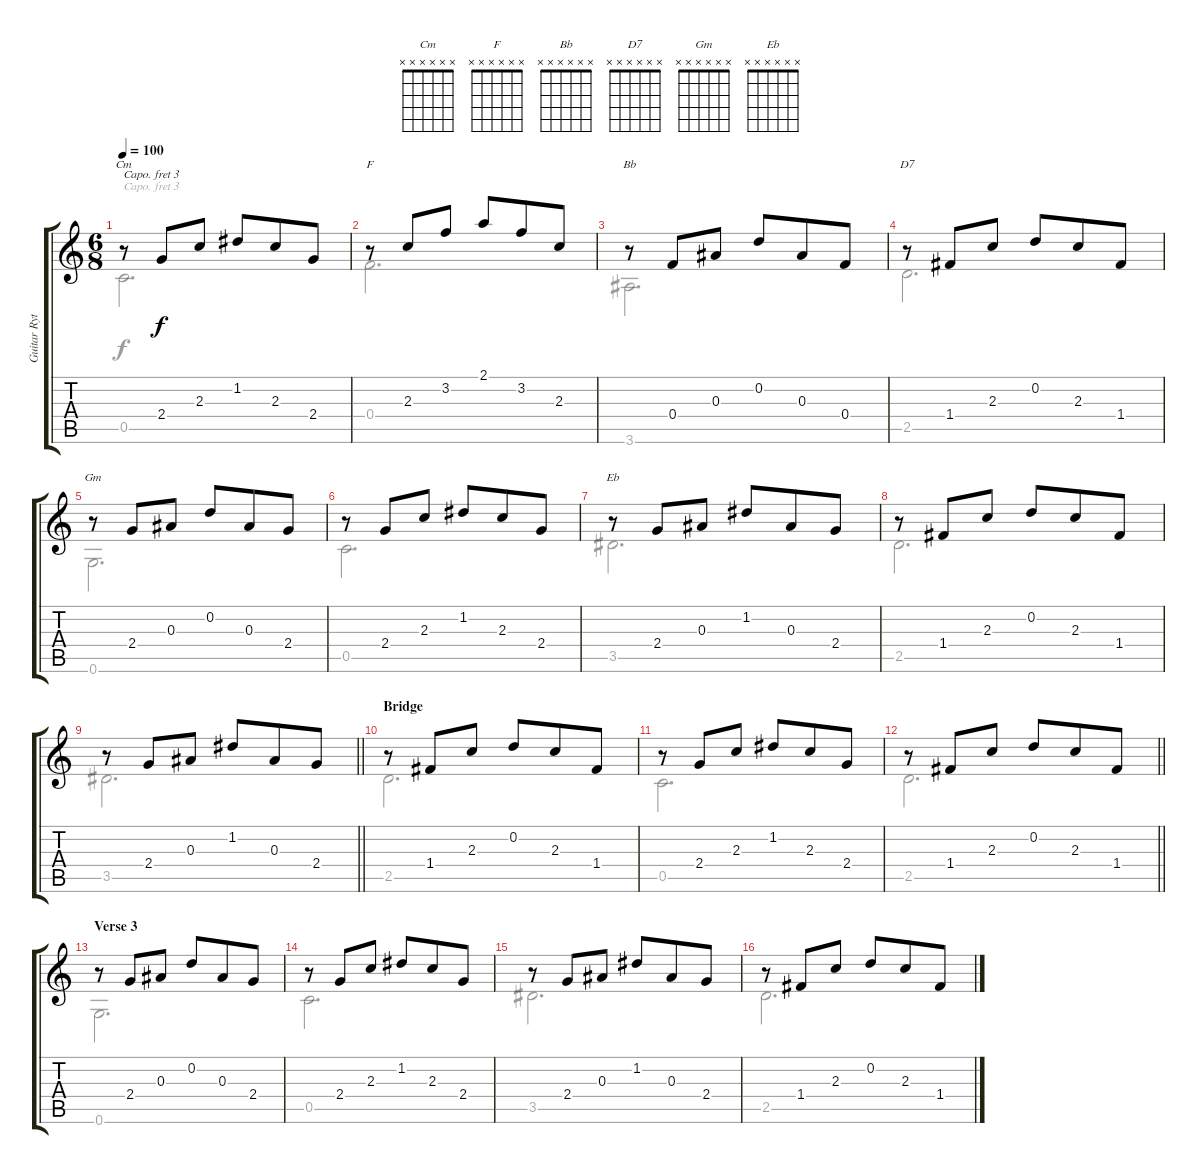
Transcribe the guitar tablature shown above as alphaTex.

\track ("Guitar Rythm" "Guitar Ryt") {instrument overdrivenguitar}
\staff {score tabs}
\capo 3
\tuning (E4 B3 G3 D3 A2 E2) {hide}
\chord ("Cm" x x x x x x)
\chord ("F" x x x x x x)
\chord ("Bb" x x x x x x)
\chord ("D7" x x x x x x)
\chord ("Gm" x x x x x x)
\chord ("Eb" x x x x x x)
\voice
\ts (6 8)
\tempo 100
\clef g2
\ks c
r.8{ch "Cm" dy f} 2.4.8 2.3.8 1.2.8 2.3.8 2.4.8 |
r.8{ch "F"} 2.3.8 3.2.8 2.1.8 3.2.8 2.3.8 |
r.8{ch "Bb"} 0.4.8 0.3.8 0.2.8 0.3.8 0.4.8 |
r.8{ch "D7"} 1.4.8 2.3.8 0.2.8 2.3.8 1.4.8 |
r.8{ch "Gm"} 2.4.8 0.3.8 0.2.8 0.3.8 2.4.8 |
r.8 2.4.8 2.3.8 1.2.8 2.3.8 2.4.8 |
r.8{ch "Eb"} 2.4.8 0.3.8 1.2.8 0.3.8 2.4.8 |
r.8 1.4.8 2.3.8 0.2.8 2.3.8 1.4.8 |
\barLineRight lightlight
r.8 2.4.8 0.3.8 1.2.8 0.3.8 2.4.8 |
\section ("" "Bridge")
r.8 1.4.8 2.3.8 0.2.8 2.3.8 1.4.8 |
r.8 2.4.8 2.3.8 1.2.8 2.3.8 2.4.8 |
\barLineRight lightlight
r.8 1.4.8 2.3.8 0.2.8 2.3.8 1.4.8 |
\section ("" "Verse 3")
r.8 2.4.8 0.3.8 0.2.8 0.3.8 2.4.8 |
r.8 2.4.8 2.3.8 1.2.8 2.3.8 2.4.8 |
r.8 2.4.8 0.3.8 1.2.8 0.3.8 2.4.8 |
r.8 1.4.8 2.3.8 0.2.8 2.3.8 1.4.8
\voice
\clef g2
\ottava regular
\simile none
\ks c
0.5.2{d dy f} |
0.4.2{d} |
3.6.2{d} |
2.5.2{d} |
0.6.2{d} |
0.5.2{d} |
3.5.2{d} |
2.5.2{d} |
\barLineRight lightlight
3.5.2{d} |
2.5.2{d} |
0.5.2{d} |
\barLineRight lightlight
2.5.2{d} |
0.6.2{d} |
0.5.2{d} |
3.5.2{d} |
2.5.2{d}
